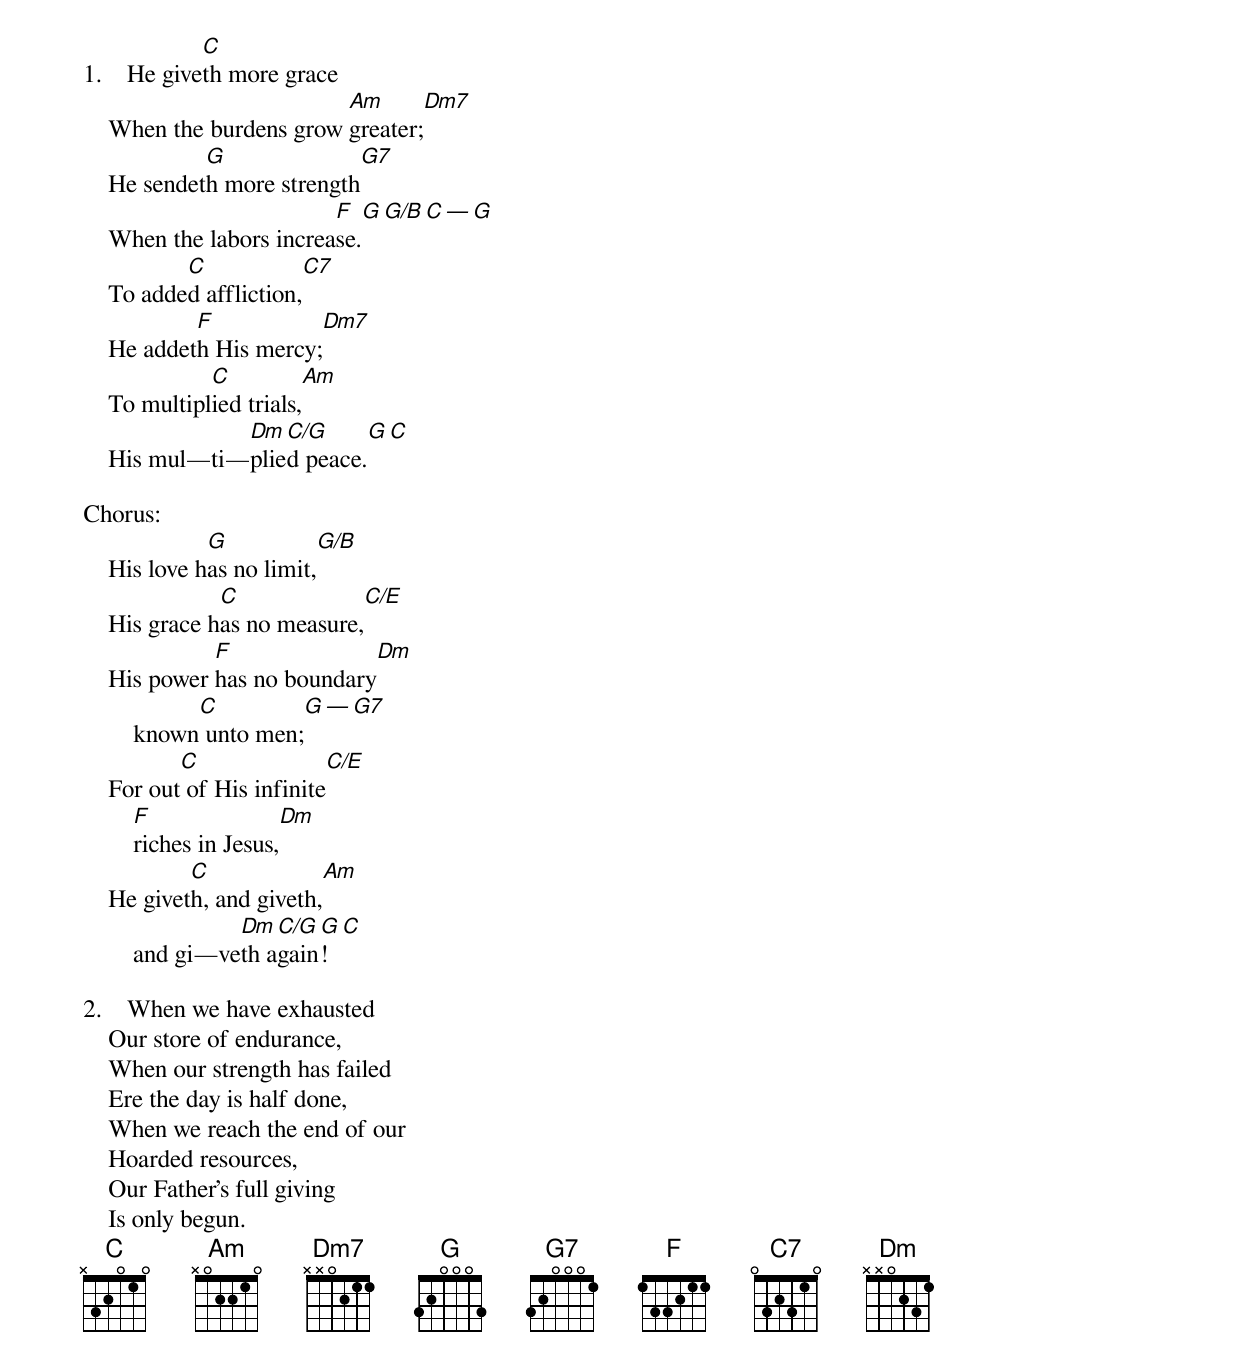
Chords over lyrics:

             C
1.    He giveth more grace
                          Am                         Dm7
    When the burdens grow greater;
             G                           G7
    He sendeth more strength
                          F  G   G/B   C      — G
    When the labors increase.
           C              C7
    To added affliction,
            F                    Dm7
    He addeth His mercy;
              C                  Am
    To multiplied trials,
               Dm  C/G     G         C
    His mul—ti—plied peace.

Chorus:
              G                   G/B
    His love has no limit,
               C                       C/E
    His grace has no measure,
              F                          Dm
    His power has no boundary
             C                    G   — G7
        known unto men;
           C                   C/E
    For out of His infinite
        F                  Dm
        riches in Jesus,
            C                    Am
    He giveth, and giveth,
                 Dm  C/G G   C
        and gi—veth again!

2.    When we have exhausted
    Our store of endurance,
    When our strength has failed
    Ere the day is half done,
    When we reach the end of our
    Hoarded resources,
    Our Father’s full giving
    Is only begun.
